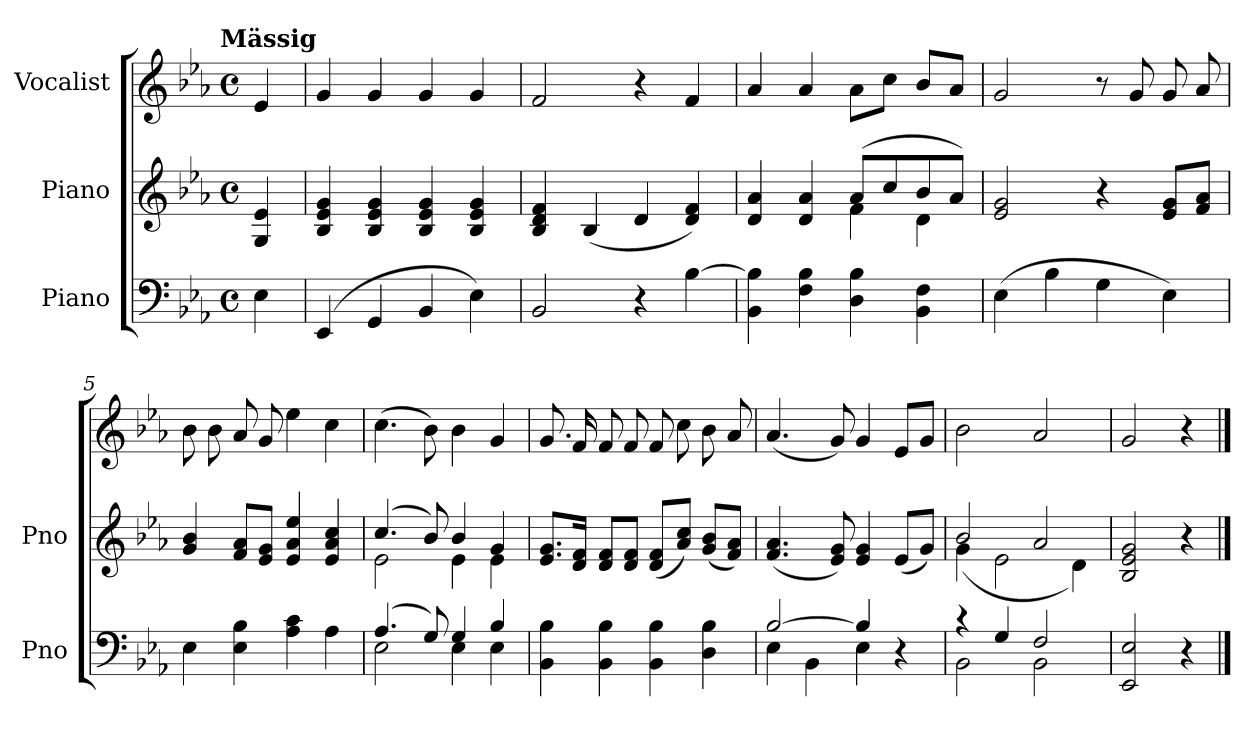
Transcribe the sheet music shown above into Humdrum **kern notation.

**kern	**kern	**kern
*part3	*part2	*part1
*staff3	*staff2	*staff1
*I"Piano	*I"Piano	*I"Vocalist
*I'Pno	*I'Pno	*
*clefF4	*clefG2	*clefG2
*k[b-e-a-]	*k[b-e-a-]	*k[b-e-a-]
*E-:	*E-:	*E-:
!!LO:TX:omd:t=Mässig
*M4/4	*M4/4	*M4/4
*met(c)	*met(c)	*met(c)
*MM72	*MM72	*MM72
=	=	=
4E-	4G 4e-	4e-
=1	=1	=1
(4EE-	4B- 4e- 4g	4g
4GG	4B- 4e- 4g	4g
4BB-	4B- 4e- 4g	4g
4E-)	4B- 4e- 4g	4g
=2	=2	=2
2BB-	4B- 4d 4f	2f
.	(4B-	.
4r	4d	4r
[4B-	4d 4f)	4f
=3	=3	=3
*	*^	*
4BB- 4B-]	4d 4a-	2ryy	4a-
4F 4B-	4d 4a-	.	4a-
4D 4B-	(8a-L	4f	8a-L
.	8cc	.	8ccJ
4BB- 4F	8b-	4d	8b-L
.	8a-J)	.	8a-J
*	*v	*v	*
=4	=4	=4
(4E-	2e- 2g	2g
4B-	.	.
4G	4r	8r
.	.	8g
4E-)	8e- 8gL	8g
.	8f 8a-J	8a-
=5	=5	=5
4E-	4g 4b-	8b-
.	.	8b-
4E- 4B-	8f 8a-L	8a-
.	8e- 8gJ	8g
4A- 4c	4e- 4a- 4ee-	4ee-
4A-	4e- 4a- 4cc	4cc
=6	=6	=6
*^	*^	*
(4.A-	2E-	(4.cc	2e-	(4.cc
8G)	.	8b-)	.	8b-)
4G	4E-	4b-	4e-	4b-
4B-	4E-	4g	4e-	4g
*v	*v	*	*	*
*	*v	*v	*
=7	=7	=7
4BB- 4B-	8.e- 8.gL	8.g
.	16d 16fJk	16f
4BB- 4B-	8d 8fL	8f
.	8d 8fJ	8f
4BB- 4B-	(8d 8fL	8f
.	8a- 8ccJ)	8cc
4D 4B-	(8g 8b-L	8b-
.	8f 8a-J)	8a-
=8	=8	=8
*^	*	*
[2B-	4E-	(4.f 4.a-	(4.a-
.	4BB-	.	.
.	.	8e- 8g)	8g)
4B-]	4E-	4e- 4g	4g
4ryy	4r	(8e-L	8e-L
.	.	8gJ)	8gJ
=9	=9	=9	=9
*	*	*^	*
4r	2BB-	2b-	(4g	2b-
4G	.	.	2e-	.
2F	2BB-	2a-	.	2a-
.	.	.	4d)	.
*v	*v	*	*	*
*	*v	*v	*
=10	=10	=10
2EE- 2E-	2B- 2e- 2g	2g
4r	4r	4r
==	==	==
*-	*-	*-
